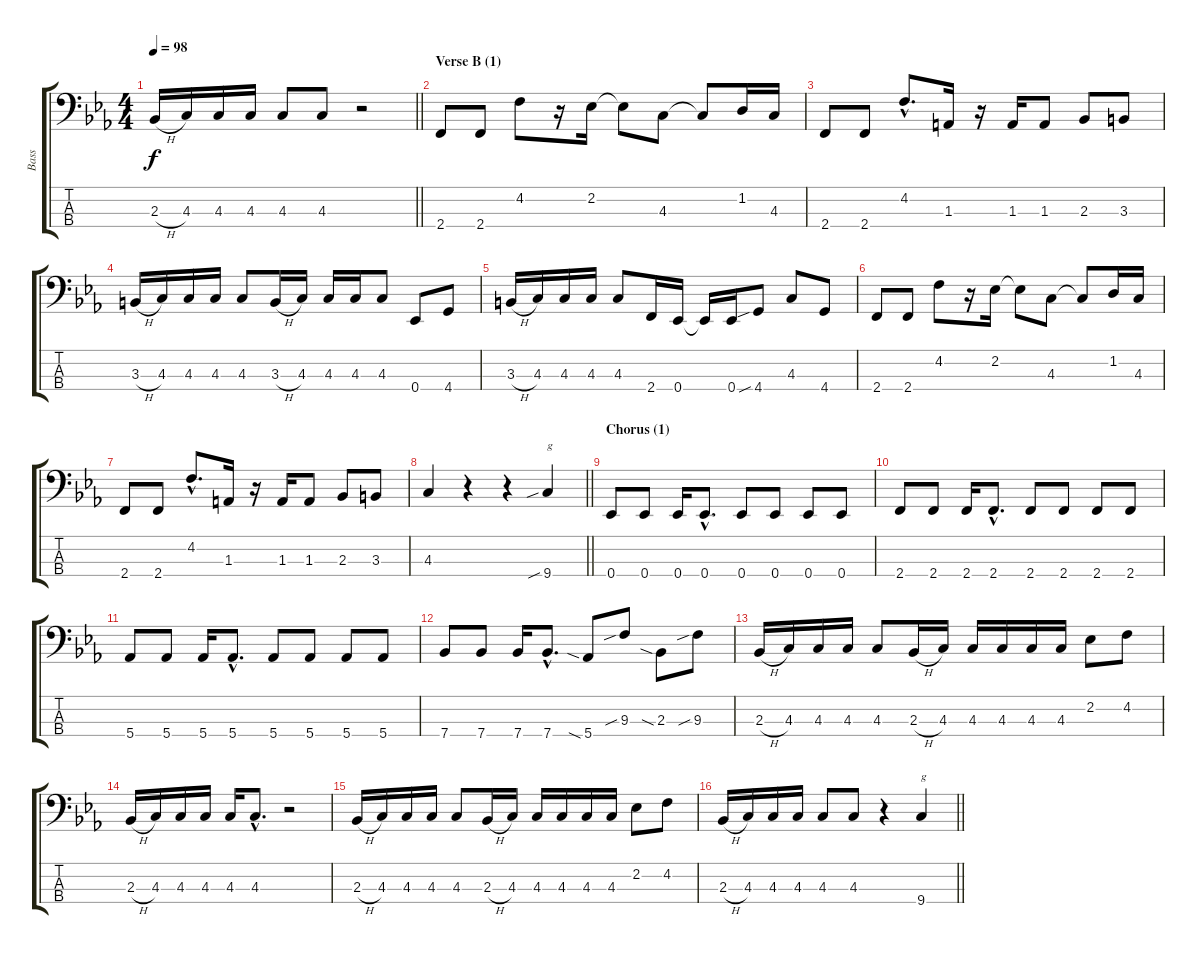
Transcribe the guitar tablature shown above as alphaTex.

\track ("Bass" "Bass") {instrument electricbasspick}
\staff {score tabs}
\tuning (Gb2 Db2 Ab1 Eb1) {hide}
\ts (4 4)
\tempo 98
\clef f4
\barLineRight lightlight
\ks cminor
2.3{h}.16{dy f} 4.3.16 4.3.16 4.3.16 4.3.8 4.3.8 r.2 |
\section ("" "Verse B (1)")
2.4.8 2.4.8 4.2.8 r.16 2.2.16 2.2{t}.8 4.3.8 4.3{t}.8 1.2.16 4.3.16 |
2.4.8 2.4.8 4.2{hac}.8{d} 1.3.16 r.16 1.3.16 1.3.8 2.3.8 3.3.8 |
3.3{h}.16 4.3.16 4.3.16 4.3.16 4.3.8 3.3{h}.16 4.3.16 4.3.16 4.3.16 4.3.8 0.4.8 4.4.8 |
3.3{h}.16 4.3.16 4.3.16 4.3.16 4.3.8 2.4.16 0.4.16 0.4{t}.16 0.4.16 4.4{sib}.8 4.3.8 4.4.8 |
2.4.8 2.4.8 4.2.8 r.16 2.2.16 2.2{t}.8 4.3.8 4.3{t}.8 1.2.16 4.3.16 |
2.4.8 2.4.8 4.2{hac}.8{d} 1.3.16 r.16 1.3.16 1.3.8 2.3.8 3.3.8 |
\barLineRight lightlight
4.3.4 r.4 r.4 9.4{sib}.4{txt "g"} |
\section ("" "Chorus (1)")
0.4.8 0.4.8 0.4.16 0.4{hac}.8{d} 0.4.8 0.4.8 0.4.8 0.4.8 |
2.4.8 2.4.8 2.4.16 2.4{hac}.8{d} 2.4.8 2.4.8 2.4.8 2.4.8 |
5.4.8 5.4.8 5.4.16 5.4{hac}.8{d} 5.4.8 5.4.8 5.4.8 5.4.8 |
7.4.8 7.4.8 7.4.16 7.4{hac}.8{d} 5.4{sia}.8 9.3{sib}.8 2.3{sia}.8 9.3{sib}.8 |
2.3{h}.16 4.3.16 4.3.16 4.3.16 4.3.8 2.3{h}.16 4.3.16 4.3.16 4.3.16 4.3.16 4.3.16 2.2.8 4.2.8 |
2.3{h}.16 4.3.16 4.3.16 4.3.16 4.3.16 4.3{hac}.8{d} r.2 |
2.3{h}.16 4.3.16 4.3.16 4.3.16 4.3.8 2.3{h}.16 4.3.16 4.3.16 4.3.16 4.3.16 4.3.16 2.2.8 4.2.8 |
\barLineRight lightlight
2.3{h}.16 4.3.16 4.3.16 4.3.16 4.3.8 4.3.8 r.4 9.4.4{txt "g"}
